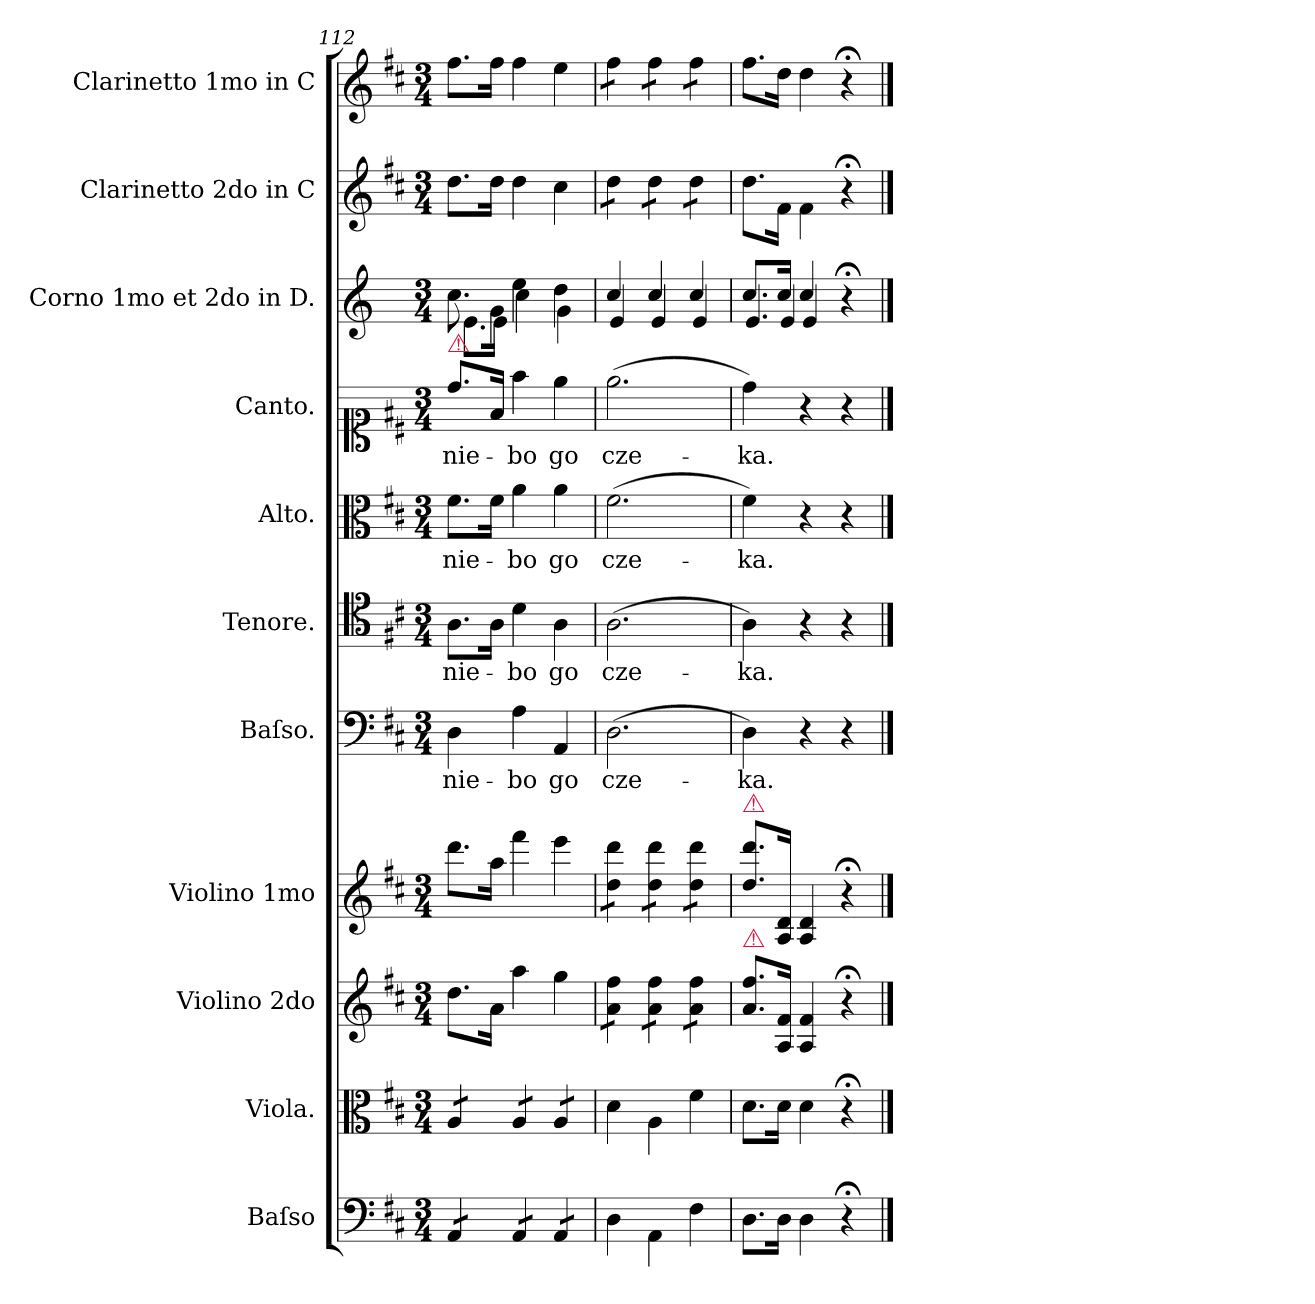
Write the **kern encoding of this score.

**kern	**kern	**kern	**kern	**kern	**text	**kern	**text	**kern	**text	**kern	**text	**kern	**kern	**kern
*part11	*part10	*part9	*part8	*part7	*part7	*part6	*part6	*part5	*part5	*part4	*part4	*part3	*part2	*part1
*staff11	*staff10	*staff9	*staff8	*staff7	*staff7	*staff6	*staff6	*staff5	*staff5	*staff4	*staff4	*staff3	*staff2	*staff1
*I"Baſso	*I"Viola.	*I"Violino 2do	*I"Violino 1mo	*I"Baſso.	*	*I"Tenore.	*	*I"Alto.	*	*I"Canto.	*	*I"Corno 1mo et 2do in D.	*I"Clarinetto 2do in C	*I"Clarinetto 1mo in C
*I'Bs	*I'Vla	*I'Vn 2do	*I'Vn 1mo	*I'B	*	*I'T	*	*I'A	*	*I'C	*	*	*I'Cl II	*I'Cl I
*clefF4	*clefC3	*clefG2	*clefG2	*clefF4	*	*clefC4	*	*clefC3	*	*clefC1	*	*clefG2	*clefG2	*clefG2
*	*	*	*	*	*	*	*	*	*	*	*	*ITrd-1c-2	*	*
*k[f#c#]	*k[f#c#]	*k[f#c#]	*k[f#c#]	*k[f#c#]	*	*k[f#c#]	*	*k[f#c#]	*	*k[f#c#]	*	*k[f#c#]	*k[f#c#]	*k[f#c#]
*D:	*D:	*D:	*D:	*D:	*	*D:	*	*D:	*	*D:	*	*	*D:	*D:
*M3/4	*M3/4	*M3/4	*M3/4	*M3/4	*	*M3/4	*	*M3/4	*	*M3/4	*	*M3/4	*M3/4	*M3/4
=112	=112	=112	=112	=112	=112	=112	=112	=112	=112	=112	=112	=112	=112	=112
!	!	!	!	!	!	!	!	!	!	!LO:TX:a:color=crimson:t=⚠	!	!	!	!
!	!	!	!	!	!	!	!	!	!	!	!	!LO:N:vis=4.	!	!
*	*	*	*	*	*	*	*	*	*	*	*	*^	*	*
*tremolo	*	*	*	*	*	*	*	*	*	*	*	*	*	*	*
*	*tremolo	*	*	*	*	*	*	*	*	*	*	*	*	*	*
8AA/L	8A/L	8.dd\L	8.ddd\L	4D\	nie-	8.A\L	nie-	8.f#\L	nie-	8.dd\L	nie-	8.dd\	8.f#\L	8.dd\L	8.ff#\L
8AA/J	8A/J	.	.	.	.	.	.	.	.	.	.	.	.	.	.
!	!	!	!	!	!	!	!	!	!	!	!	!LO:N:vis=4	!	!	!
.	.	16a\Jk	16aa\Jk	.	.	16A\Jk	.	16f#\Jk	.	16f#/Jk	.	16a\	16f#\Jk	16dd\Jk	16ff#\Jk
8AA/L	8A/L	4aa\	4fff#\	4A\	-bo	4d\	-bo	4a\	-bo	4ff#\	-bo	4ff#\	4dd\	4dd\	4ff#\
8AA/J	8A/J	.	.	.	.	.	.	.	.	.	.	.	.	.	.
8AA/L	8A/L	4gg\	4eee\	4AA/	go	4A\	go	4a\	go	4ee\	go	4ee\	4a\	4cc#\	4ee\
8AA/J	8A/J	.	.	.	.	.	.	.	.	.	.	.	.	.	.
*	*Xtremolo	*	*	*	*	*	*	*	*	*	*	*	*	*	*
*Xtremolo	*	*	*	*	*	*	*	*	*	*	*	*	*	*	*
=113	=113	=113	=113	=113	=113	=113	=113	=113	=113	=113	=113	=113	=113	=113	=113
*	*	*tremolo	*	*	*	*	*	*	*	*	*	*	*	*	*
*	*	*	*tremolo	*	*	*	*	*	*	*	*	*	*	*	*
*	*	*	*	*	*	*	*	*	*	*	*	*	*	*tremolo	*
*	*	*	*	*	*	*	*	*	*	*	*	*	*	*	*tremolo
4D\	4d\	8a\ 8ff#\L	8dd\ 8ddd\L	(>2.D\	cze-	(>2.A\	cze-	(>2.f#\	cze-	(>2.ee\	cze-	4dd/	4f#/	8dd\L	8ff#\L
.	.	8a\ 8ff#\J	8dd\ 8ddd\J	.	.	.	.	.	.	.	.	.	.	8dd\J	8ff#\J
4AA\	4A\	8a\ 8ff#\L	8dd\ 8ddd\L	.	.	.	.	.	.	.	.	4dd/	4f#/	8dd\L	8ff#\L
.	.	8a\ 8ff#\J	8dd\ 8ddd\J	.	.	.	.	.	.	.	.	.	.	8dd\J	8ff#\J
4F#\	4f#\	8a\ 8ff#\L	8dd\ 8ddd\L	.	.	.	.	.	.	.	.	4dd/	4f#/	8dd\L	8ff#\L
.	.	8a\ 8ff#\J	8dd\ 8ddd\J	.	.	.	.	.	.	.	.	.	.	8dd\J	8ff#\J
*	*	*	*	*	*	*	*	*	*	*	*	*	*	*	*Xtremolo
*	*	*	*	*	*	*	*	*	*	*	*	*	*	*Xtremolo	*
*	*	*	*Xtremolo	*	*	*	*	*	*	*	*	*	*	*	*
*	*	*Xtremolo	*	*	*	*	*	*	*	*	*	*	*	*	*
=114	=114	=114	=114	=114	=114	=114	=114	=114	=114	=114	=114	=114	=114	=114	=114
!	!	!	!LO:TX:a:color=crimson:t=⚠	!	!	!	!	!	!	!	!	!	!	!	!
!	!	!LO:TX:a:color=crimson:t=⚠	!	!	!	!	!	!	!	!	!	!	!	!	!
!	!	!	!	!	!	!	!	!	!	!	!	!	!LO:N:vis=4.	!	!
8.D\L	8.d\L	8.a\ 8.ff#\L	8.dd\ 8.ddd\L	4D\)	-ka.	4A\)	-ka.	4f#\)	-ka.	4dd\)	-ka.	8.dd/L	8.f#/	8.dd\L	8.ff#\L
!	!	!	!	!	!	!	!	!	!	!	!	!	!LO:N:vis=4	!	!
16D\Jk	16d\Jk	16A/ 16f#/Jk	16A/ 16d/Jk	.	.	.	.	.	.	.	.	16dd/Jk	16f#/	16f#\Jk	16dd\Jk
4D\	4d\	4A/ 4f#/	4A/ 4d/	4r	.	4r	.	4r	.	4r	.	4dd/	4f#/	4f#\	4dd\
4r;<	4r;<	4r;<	4r;<	4r	.	4r	.	4r	.	4r	.	4r;<	4ryy	4r;<	4r;<
*	*	*	*	*	*	*	*	*	*	*	*	*v	*v	*	*
==	==	==	==	==	==	==	==	==	==	==	==	==	==	==
*-	*-	*-	*-	*-	*-	*-	*-	*-	*-	*-	*-	*-	*-	*-
